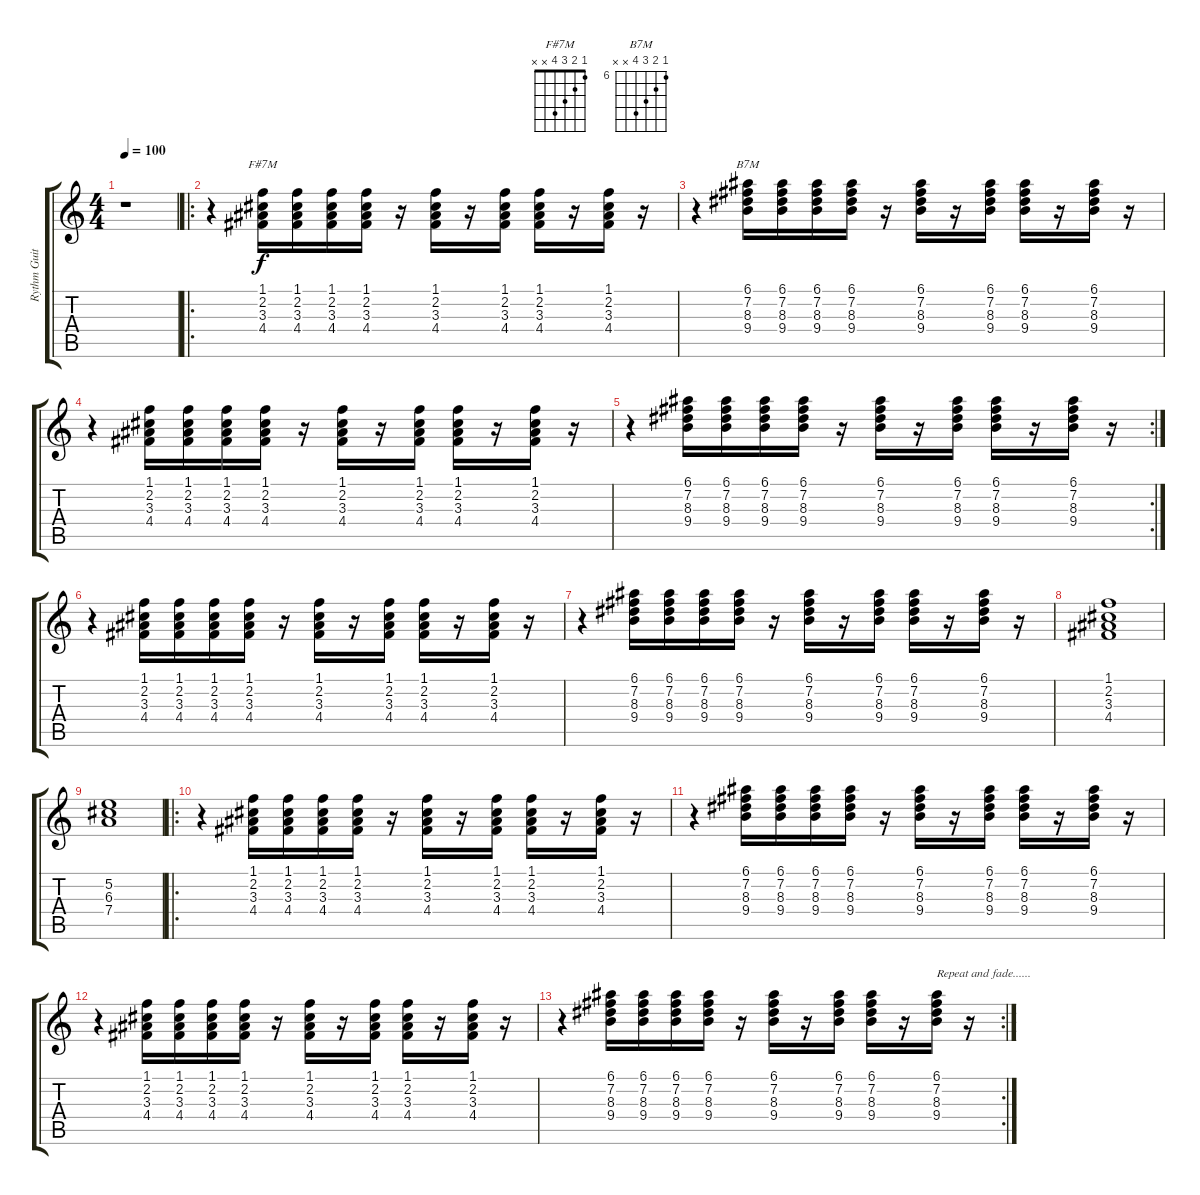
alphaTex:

\track ("Rythm Guitar 1" "Rythm Guit") {instrument acousticguitarsteel}
\staff {score tabs}
\tuning (E4 B3 G3 D3 A2 E2) {hide}
\chord ("F#7M" 1 2 3 4 x x)
\chord ("B7M" 6 7 8 9 x x) {firstfret 6}
\ts (4 4)
\tempo 100
\clef g2
\ks c
r.1{dy f} |
\ro
r.4 (1.1 2.2 3.3 4.4).16{ch "F#7M"} (1.1 2.2 3.3 4.4).16 (1.1 2.2 3.3 4.4).16 (1.1 2.2 3.3 4.4).16 r.16 (1.1 2.2 3.3 4.4).16 r.16 (1.1 2.2 3.3 4.4).16 (1.1 2.2 3.3 4.4).16 r.16 (1.1 2.2 3.3 4.4).16 r.16 |
r.4 (6.1 7.2 8.3 9.4).16{ch "B7M"} (6.1 7.2 8.3 9.4).16 (6.1 7.2 8.3 9.4).16 (6.1 7.2 8.3 9.4).16 r.16 (6.1 7.2 8.3 9.4).16 r.16 (6.1 7.2 8.3 9.4).16 (6.1 7.2 8.3 9.4).16 r.16 (6.1 7.2 8.3 9.4).16 r.16 |
r.4 (1.1 2.2 3.3 4.4).16 (1.1 2.2 3.3 4.4).16 (1.1 2.2 3.3 4.4).16 (1.1 2.2 3.3 4.4).16 r.16 (1.1 2.2 3.3 4.4).16 r.16 (1.1 2.2 3.3 4.4).16 (1.1 2.2 3.3 4.4).16 r.16 (1.1 2.2 3.3 4.4).16 r.16 |
\rc 2
r.4 (6.1 7.2 8.3 9.4).16 (6.1 7.2 8.3 9.4).16 (6.1 7.2 8.3 9.4).16 (6.1 7.2 8.3 9.4).16 r.16 (6.1 7.2 8.3 9.4).16 r.16 (6.1 7.2 8.3 9.4).16 (6.1 7.2 8.3 9.4).16 r.16 (6.1 7.2 8.3 9.4).16 r.16 |
r.4 (1.1 2.2 3.3 4.4).16 (1.1 2.2 3.3 4.4).16 (1.1 2.2 3.3 4.4).16 (1.1 2.2 3.3 4.4).16 r.16 (1.1 2.2 3.3 4.4).16 r.16 (1.1 2.2 3.3 4.4).16 (1.1 2.2 3.3 4.4).16 r.16 (1.1 2.2 3.3 4.4).16 r.16 |
r.4 (6.1 7.2 8.3 9.4).16 (6.1 7.2 8.3 9.4).16 (6.1 7.2 8.3 9.4).16 (6.1 7.2 8.3 9.4).16 r.16 (6.1 7.2 8.3 9.4).16 r.16 (6.1 7.2 8.3 9.4).16 (6.1 7.2 8.3 9.4).16 r.16 (6.1 7.2 8.3 9.4).16 r.16 |
(1.1 2.2 3.3 4.4).1 |
(5.2 6.3 7.4).1 |
\ro
r.4 (1.1 2.2 3.3 4.4).16 (1.1 2.2 3.3 4.4).16 (1.1 2.2 3.3 4.4).16 (1.1 2.2 3.3 4.4).16 r.16 (1.1 2.2 3.3 4.4).16 r.16 (1.1 2.2 3.3 4.4).16 (1.1 2.2 3.3 4.4).16 r.16 (1.1 2.2 3.3 4.4).16 r.16 |
r.4 (6.1 7.2 8.3 9.4).16 (6.1 7.2 8.3 9.4).16 (6.1 7.2 8.3 9.4).16 (6.1 7.2 8.3 9.4).16 r.16 (6.1 7.2 8.3 9.4).16 r.16 (6.1 7.2 8.3 9.4).16 (6.1 7.2 8.3 9.4).16 r.16 (6.1 7.2 8.3 9.4).16 r.16 |
r.4 (1.1 2.2 3.3 4.4).16 (1.1 2.2 3.3 4.4).16 (1.1 2.2 3.3 4.4).16 (1.1 2.2 3.3 4.4).16 r.16 (1.1 2.2 3.3 4.4).16 r.16 (1.1 2.2 3.3 4.4).16 (1.1 2.2 3.3 4.4).16 r.16 (1.1 2.2 3.3 4.4).16 r.16 |
\rc 2
r.4 (6.1 7.2 8.3 9.4).16 (6.1 7.2 8.3 9.4).16 (6.1 7.2 8.3 9.4).16 (6.1 7.2 8.3 9.4).16 r.16 (6.1 7.2 8.3 9.4).16 r.16 (6.1 7.2 8.3 9.4).16 (6.1 7.2 8.3 9.4).16 r.16 (6.1 7.2 8.3 9.4).16{txt "Repeat and fade......"} r.16
